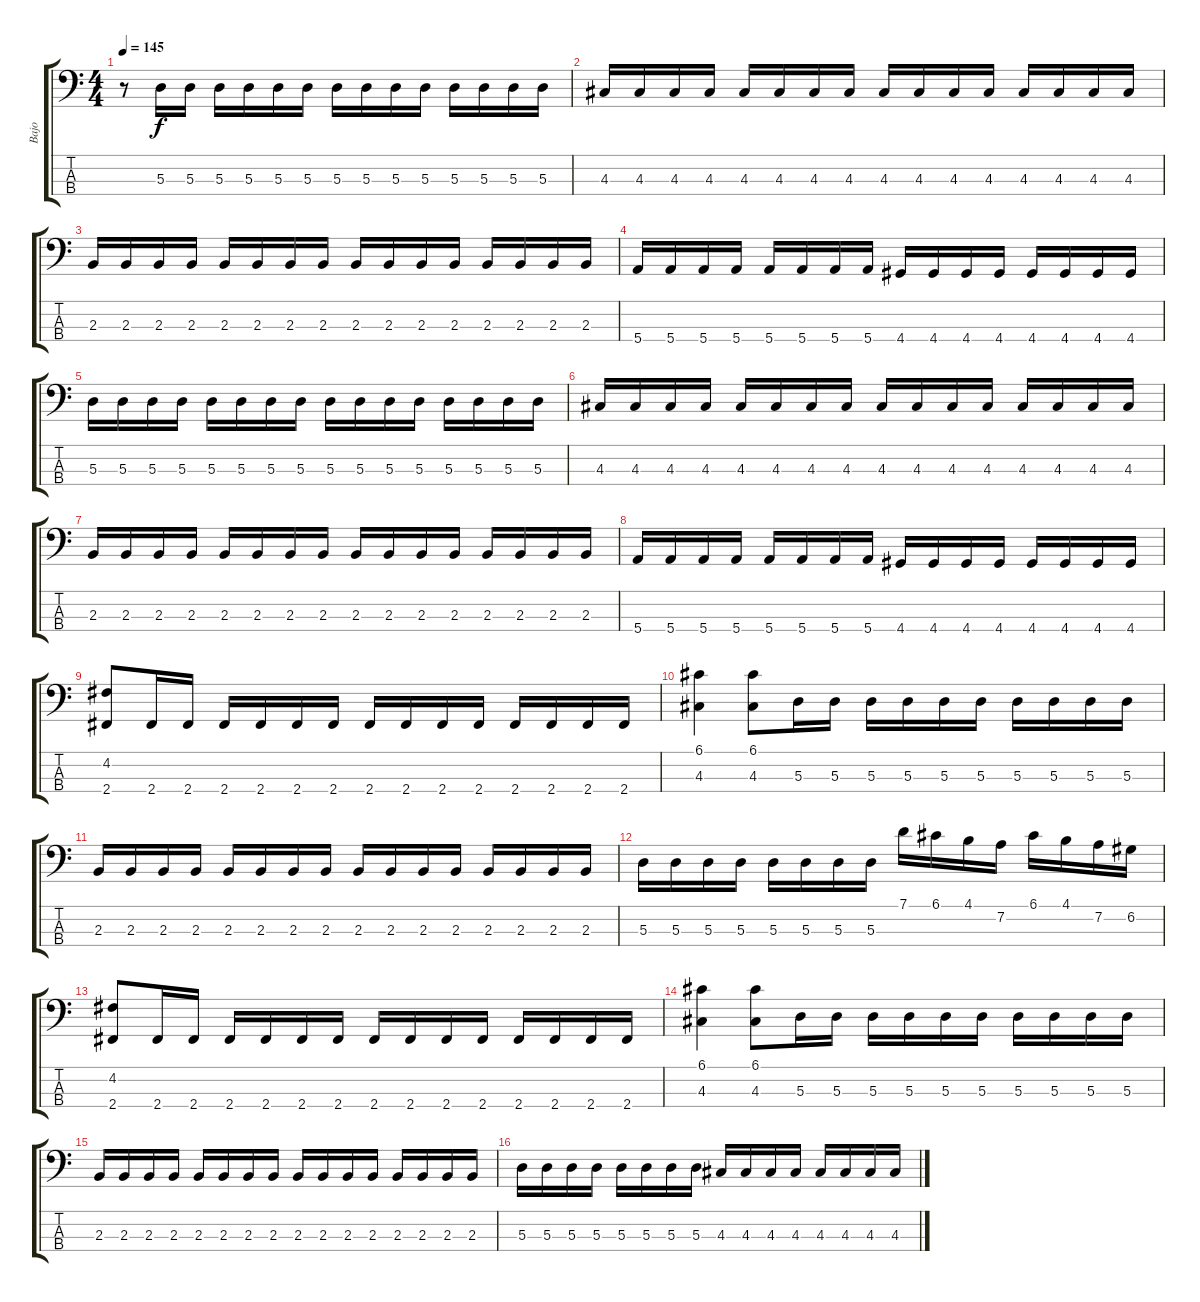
\track ("Bajo" "Bajo") {instrument electricbassfinger}
\staff {score tabs}
\tuning (G2 D2 A1 E1) {hide}
\ts (4 4)
\tempo 145
\clef f4
\ks c
r.8{dy f} 5.3.16 5.3.16 5.3.16 5.3.16 5.3.16 5.3.16 5.3.16 5.3.16 5.3.16 5.3.16 5.3.16 5.3.16 5.3.16 5.3.16 |
4.3.16 4.3.16 4.3.16 4.3.16 4.3.16 4.3.16 4.3.16 4.3.16 4.3.16 4.3.16 4.3.16 4.3.16 4.3.16 4.3.16 4.3.16 4.3.16 |
2.3.16 2.3.16 2.3.16 2.3.16 2.3.16 2.3.16 2.3.16 2.3.16 2.3.16 2.3.16 2.3.16 2.3.16 2.3.16 2.3.16 2.3.16 2.3.16 |
5.4.16 5.4.16 5.4.16 5.4.16 5.4.16 5.4.16 5.4.16 5.4.16 4.4.16 4.4.16 4.4.16 4.4.16 4.4.16 4.4.16 4.4.16 4.4.16 |
5.3.16 5.3.16 5.3.16 5.3.16 5.3.16 5.3.16 5.3.16 5.3.16 5.3.16 5.3.16 5.3.16 5.3.16 5.3.16 5.3.16 5.3.16 5.3.16 |
4.3.16 4.3.16 4.3.16 4.3.16 4.3.16 4.3.16 4.3.16 4.3.16 4.3.16 4.3.16 4.3.16 4.3.16 4.3.16 4.3.16 4.3.16 4.3.16 |
2.3.16 2.3.16 2.3.16 2.3.16 2.3.16 2.3.16 2.3.16 2.3.16 2.3.16 2.3.16 2.3.16 2.3.16 2.3.16 2.3.16 2.3.16 2.3.16 |
5.4.16 5.4.16 5.4.16 5.4.16 5.4.16 5.4.16 5.4.16 5.4.16 4.4.16 4.4.16 4.4.16 4.4.16 4.4.16 4.4.16 4.4.16 4.4.16 |
(4.2 2.4).8 2.4.16 2.4.16 2.4.16 2.4.16 2.4.16 2.4.16 2.4.16 2.4.16 2.4.16 2.4.16 2.4.16 2.4.16 2.4.16 2.4.16 |
(6.1 4.3).4 (6.1 4.3).8 5.3.16 5.3.16 5.3.16 5.3.16 5.3.16 5.3.16 5.3.16 5.3.16 5.3.16 5.3.16 |
2.3.16 2.3.16 2.3.16 2.3.16 2.3.16 2.3.16 2.3.16 2.3.16 2.3.16 2.3.16 2.3.16 2.3.16 2.3.16 2.3.16 2.3.16 2.3.16 |
5.3.16 5.3.16 5.3.16 5.3.16 5.3.16 5.3.16 5.3.16 5.3.16 7.1.16 6.1.16 4.1.16 7.2.16 6.1.16 4.1.16 7.2.16 6.2.16 |
(4.2 2.4).8 2.4.16 2.4.16 2.4.16 2.4.16 2.4.16 2.4.16 2.4.16 2.4.16 2.4.16 2.4.16 2.4.16 2.4.16 2.4.16 2.4.16 |
(6.1 4.3).4 (6.1 4.3).8 5.3.16 5.3.16 5.3.16 5.3.16 5.3.16 5.3.16 5.3.16 5.3.16 5.3.16 5.3.16 |
2.3.16 2.3.16 2.3.16 2.3.16 2.3.16 2.3.16 2.3.16 2.3.16 2.3.16 2.3.16 2.3.16 2.3.16 2.3.16 2.3.16 2.3.16 2.3.16 |
5.3.16 5.3.16 5.3.16 5.3.16 5.3.16 5.3.16 5.3.16 5.3.16 4.3.16 4.3.16 4.3.16 4.3.16 4.3.16 4.3.16 4.3.16 4.3.16
